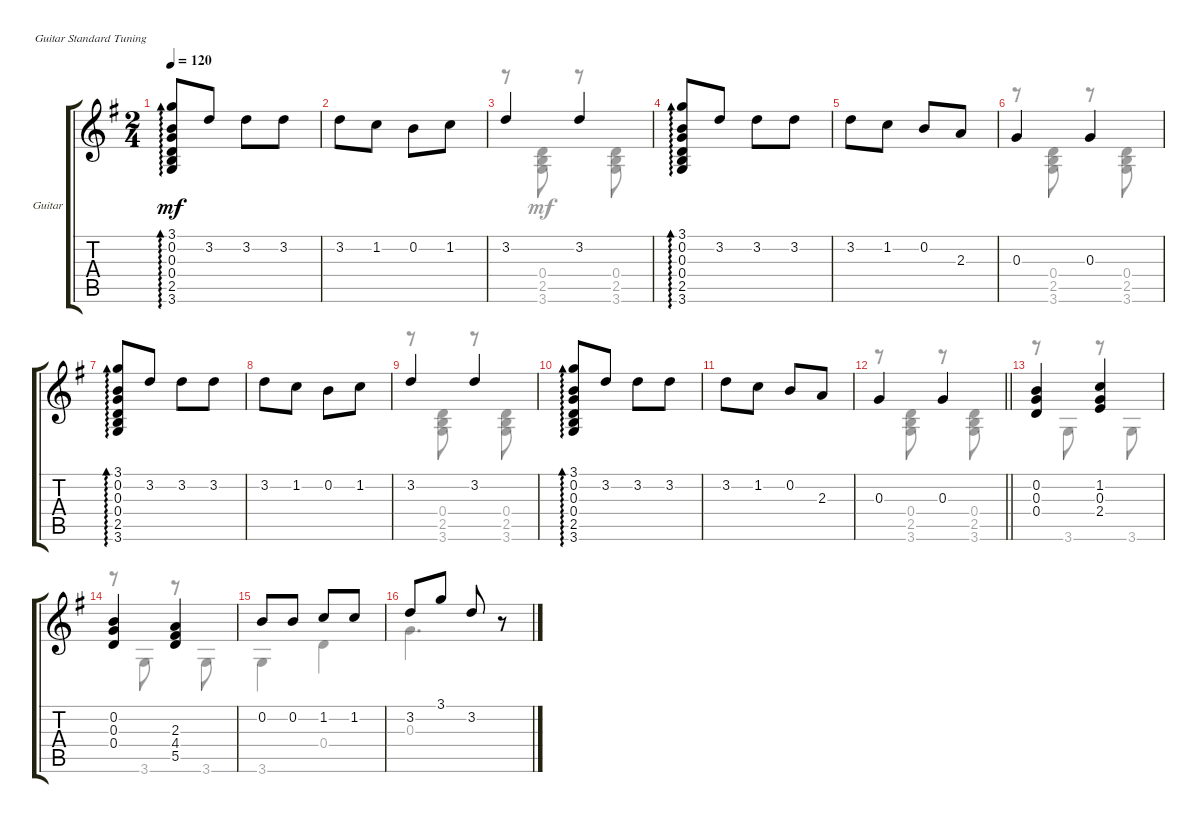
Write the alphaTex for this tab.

\bracketExtendMode groupsimilarinstruments
\firstSystemTrackNameOrientation horizontal
\otherSystemsTrackNameOrientation horizontal
\track ("Guitar" "Guitar") {instrument acousticguitarnylon}
\staff {score tabs}
\tuning (E4 B3 G3 D3 A2 E2)
\voice
\ts (2 4)
\section ("" "")
\tempo 120
\clef g2
\ks g
(3.1 0.2 0.3 0.4 2.5 3.6).8{ad 0 dy mf} 3.2.8 3.2.8 3.2.8 |
3.2.8 1.2.8 0.2.8 1.2.8 |
3.2.4 3.2.4 |
(3.1 0.2 0.3 0.4 2.5 3.6).8{ad 0} 3.2.8 3.2.8 3.2.8 |
3.2.8 1.2.8 0.2.8 2.3.8 |
0.3.4 0.3.4 |
(3.1 0.2 0.3 0.4 2.5 3.6).8{ad 0} 3.2.8 3.2.8 3.2.8 |
3.2.8 1.2.8 0.2.8 1.2.8 |
3.2.4 3.2.4 |
(3.1 0.2 0.3 0.4 2.5 3.6).8{ad 0} 3.2.8 3.2.8 3.2.8 |
3.2.8 1.2.8 0.2.8 2.3.8 |
\barLineRight lightlight
0.3.4 0.3.4 |
\section ("" "")
(0.2 0.3 0.4).4 (1.2 0.3 2.4).4 |
(0.2 0.3 0.4).4 (2.3 4.4 5.5).4 |
0.2.8 0.2.8 1.2.8 1.2.8 |
3.2.8 3.1.8 3.2.8 r.8
\voice
\clef g2
\ottava regular
\simile none
\ks g
|
|
r.8 (0.4 2.5 3.6).8 r.8 (0.4 2.5 3.6).8 |
|
|
r.8 (0.4 2.5 3.6).8 r.8 (0.4 2.5 3.6).8 |
|
|
r.8 (0.4 2.5 3.6).8 r.8 (0.4 2.5 3.6).8 |
|
|
\barLineRight lightlight
r.8 (0.4 2.5 3.6).8 r.8 (0.4 2.5 3.6).8 |
r.8 3.6.8 r.8 3.6.8 |
r.8 3.6.8 r.8 3.6.8 |
3.6.4 0.4.4 |
0.3.4{d} r.8
